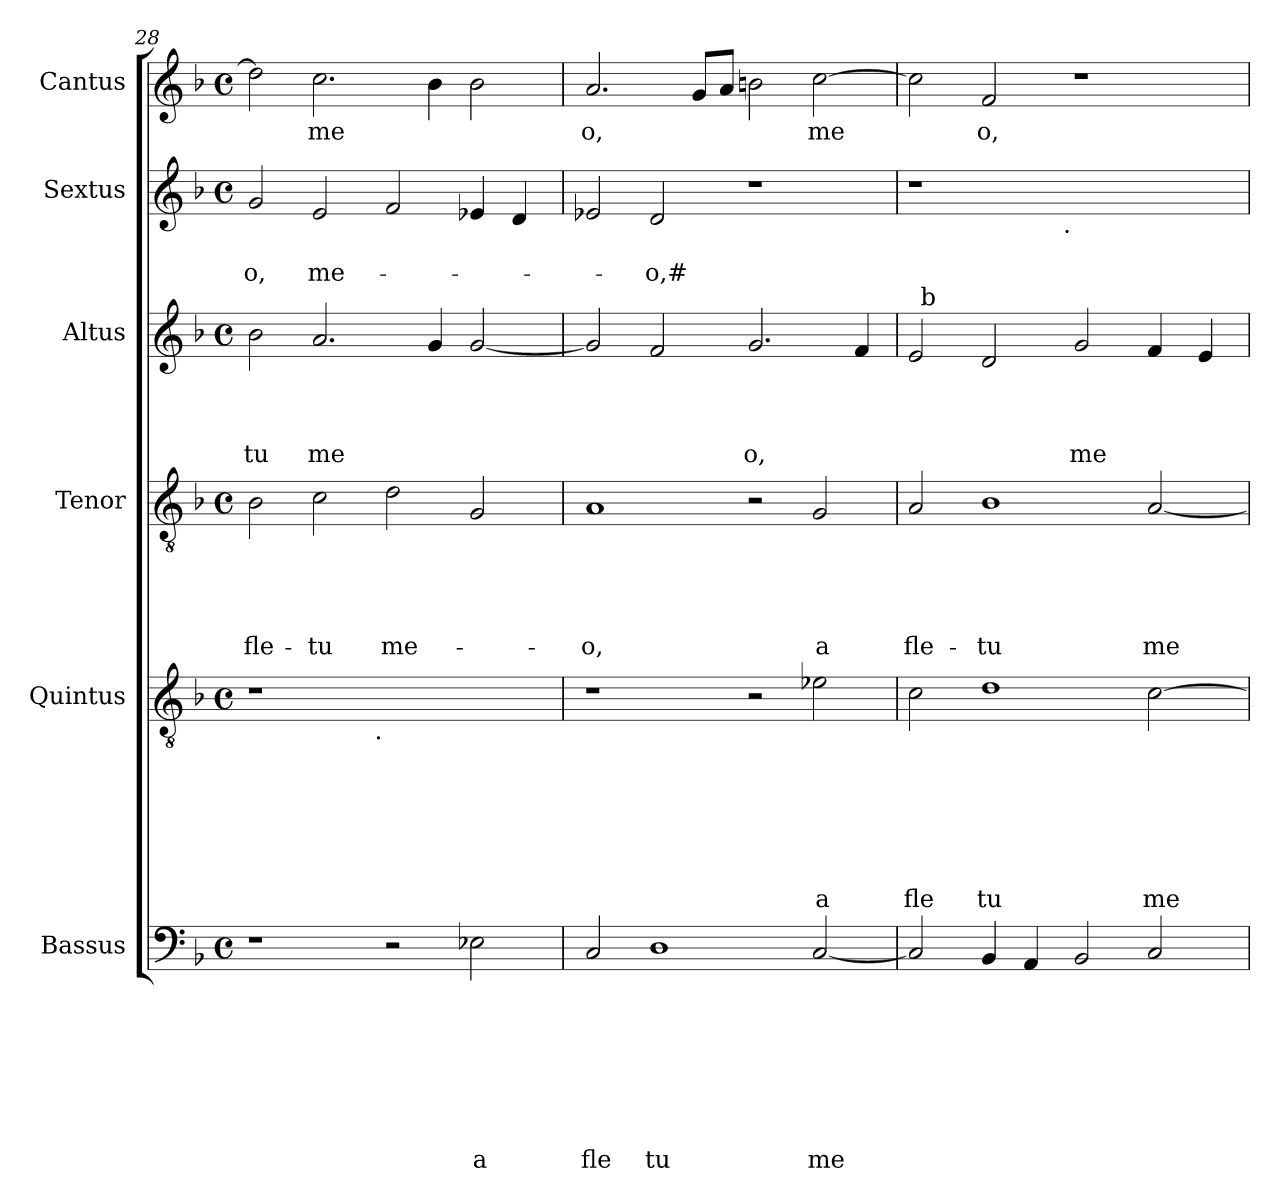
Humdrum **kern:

**kern	**text	**text	**text	**text	**text	**text	**text	**text	**kern	**text	**text	**text	**text	**text	**text	**text	**kern	**text	**text	**text	**text	**text	**kern	**text	**text	**text	**text	**kern	**text	**text	**kern	**text
*part6	*part6	*part6	*part6	*part6	*part6	*part6	*part6	*part6	*part5	*part5	*part5	*part5	*part5	*part5	*part5	*part5	*part4	*part4	*part4	*part4	*part4	*part4	*part3	*part3	*part3	*part3	*part3	*part2	*part2	*part2	*part1	*part1
*staff6	*staff6	*staff6	*staff6	*staff6	*staff6	*staff6	*staff6	*staff6	*staff5	*staff5	*staff5	*staff5	*staff5	*staff5	*staff5	*staff5	*staff4	*staff4	*staff4	*staff4	*staff4	*staff4	*staff3	*staff3	*staff3	*staff3	*staff3	*staff2	*staff2	*staff2	*staff1	*staff1
*I"Bassus	*	*	*	*	*	*	*	*	*I"Quintus	*	*	*	*	*	*	*	*I"Tenor	*	*	*	*	*	*I"Altus	*	*	*	*	*I"Sextus	*	*	*I"Cantus	*
*clefF4	*	*	*	*	*	*	*	*	*clefGv2	*	*	*	*	*	*	*	*clefGv2	*	*	*	*	*	*clefG2	*	*	*	*	*clefG2	*	*	*clefG2	*
*k[b-]	*	*	*	*	*	*	*	*	*k[b-]	*	*	*	*	*	*	*	*k[b-]	*	*	*	*	*	*k[b-]	*	*	*	*	*k[b-]	*	*	*k[b-]	*
*F:	*	*	*	*	*	*	*	*	*F:	*	*	*	*	*	*	*	*F:	*	*	*	*	*	*F:	*	*	*	*	*F:	*	*	*F:	*
*M4/4	*	*	*	*	*	*	*	*	*M4/4	*	*	*	*	*	*	*	*M4/4	*	*	*	*	*	*M4/4	*	*	*	*	*M4/4	*	*	*M4/4	*
*met(c)	*	*	*	*	*	*	*	*	*met(c)	*	*	*	*	*	*	*	*met(c)	*	*	*	*	*	*met(c)	*	*	*	*	*met(c)	*	*	*met(c)	*
=28	=28	=28	=28	=28	=28	=28	=28	=28	=28	=28	=28	=28	=28	=28	=28	=28	=28	=28	=28	=28	=28	=28	=28	=28	=28	=28	=28	=28	=28	=28	=28	=28
!	!	!	!	!	!	!	!	!	!	!	!	!	!	!	!	!	!	!	!	!	!	!LO:LY:b	!	!	!	!	!LO:LY:b	!	!	!LO:LY:b	!	!
*	*	*	*	*	*	*	*	*	*^	*	*	*	*	*	*	*	*	*	*	*	*	*	*	*	*	*	*	*	*	*	*	*
1r	.	.	.	.	.	.	.	.	1r	2ryy	.	.	.	.	.	.	.	2B-\	.	.	.	.	fle-	2b-\	.	.	.	tu	2g/	.	-o,	2dd\]	.
!	!	!	!	!	!	!	!	!	!	!	!	!	!	!	!	!	!	!	!	!	!	!	!LO:LY:b	!	!	!	!	!LO:LY:b	!	!	!LO:LY:b	!	!LO:LY:b
.	.	.	.	.	.	.	.	.	.	4...ryy	.	.	.	.	.	.	.	2c\	.	.	.	.	-tu	2.a/	.	.	.	me	2e/	.	me-	2.cc\	me
!	!	!	!	!	!	!	!	!	!	!LO:TX:b:t=.	!	!	!	!	!	!	!	!	!	!	!	!	!	!	!	!	!	!	!	!	!	!	!
.	.	.	.	.	.	.	.	.	.	1ryy	.	.	.	.	.	.	.	.	.	.	.	.	.	.	.	.	.	.	.	.	.	.	.
!	!	!	!	!	!	!	!	!	!	!	!	!	!	!	!	!	!	!	!	!	!	!	!LO:LY:b	!	!	!	!	!	!	!	!	!	!
2r	.	.	.	.	.	.	.	.	1ryy	.	.	.	.	.	.	.	.	2d\	.	.	.	.	me-	.	.	.	.	.	2f/	.	.	.	.
.	.	.	.	.	.	.	.	.	.	.	.	.	.	.	.	.	.	.	.	.	.	.	.	4g/	.	.	.	.	.	.	.	4b-\	.
!	!	!	!	!	!	!	!	!LO:LY:b	!	!	!	!	!	!	!	!	!	!	!	!	!	!	!	!	!	!	!	!	!	!	!	!	!
2E-X\	.	.	.	.	.	.	.	a	.	.	.	.	.	.	.	.	.	2G/	.	.	.	.	.	[<2g/	.	.	.	.	4e-X/	.	.	2b-\	.
.	.	.	.	.	.	.	.	.	.	.	.	.	.	.	.	.	.	.	.	.	.	.	.	.	.	.	.	.	4d/	.	.	.	.
.	.	.	.	.	.	.	.	.	.	32ryy	.	.	.	.	.	.	.	.	.	.	.	.	.	.	.	.	.	.	.	.	.	.	.
=29	=29	=29	=29	=29	=29	=29	=29	=29	=29	=29	=29	=29	=29	=29	=29	=29	=29	=29	=29	=29	=29	=29	=29	=29	=29	=29	=29	=29	=29	=29	=29	=29	=29
!	!	!	!	!	!	!	!	!LO:LY:b	!	!	!	!	!	!	!	!	!	!	!	!	!	!	!LO:LY:b	!	!	!	!	!	!	!	!	!	!LO:LY:b
*	*	*	*	*	*	*	*	*	*v	*v	*	*	*	*	*	*	*	*	*	*	*	*	*	*	*	*	*	*	*	*	*	*	*
2C/	.	.	.	.	.	.	.	fle	1r	.	.	.	.	.	.	.	1A	.	.	.	.	-o,	2g/]	.	.	.	.	2e-X/	.	.	2.a/	o,
!	!	!	!	!	!	!	!	!LO:LY:b	!	!	!	!	!	!	!	!	!	!	!	!	!	!	!	!	!	!	!	!	!	!LO:LY:b	!	!
1D	.	.	.	.	.	.	.	tu	.	.	.	.	.	.	.	.	.	.	.	.	.	.	2f/	.	.	.	.	2d/	.	-o,#	.	.
.	.	.	.	.	.	.	.	.	.	.	.	.	.	.	.	.	.	.	.	.	.	.	.	.	.	.	.	.	.	.	8g/L	.
.	.	.	.	.	.	.	.	.	.	.	.	.	.	.	.	.	.	.	.	.	.	.	.	.	.	.	.	.	.	.	8a/J	.
!	!	!	!	!	!	!	!	!	!	!	!	!	!	!	!	!	!	!	!	!	!	!	!	!	!	!	!LO:LY:b	!	!	!	!	!
.	.	.	.	.	.	.	.	.	2r	.	.	.	.	.	.	.	2r	.	.	.	.	.	2.g/	.	.	.	o,	1r	.	.	2bn\	.
!	!	!	!	!	!	!	!	!LO:LY:b	!	!	!	!	!	!	!	!LO:LY:b	!	!	!	!	!	!LO:LY:b	!	!	!	!	!	!	!	!	!	!LO:LY:b
[<2C/	.	.	.	.	.	.	.	me	2e-X\	.	.	.	.	.	.	a	2G/	.	.	.	.	a	.	.	.	.	.	.	.	.	[<2cc\	me
.	.	.	.	.	.	.	.	.	.	.	.	.	.	.	.	.	.	.	.	.	.	.	4f/	.	.	.	.	.	.	.	.	.
!!LO:LB:g=z
=30	=30	=30	=30	=30	=30	=30	=30	=30	=30	=30	=30	=30	=30	=30	=30	=30	=30	=30	=30	=30	=30	=30	=30	=30	=30	=30	=30	=30	=30	=30	=30	=30
!	!	!	!	!	!	!	!	!	!	!	!	!	!	!	!	!LO:LY:b	!	!	!	!	!	!LO:LY:b	!	!	!	!	!	!	!	!	!	!
*	*	*	*	*	*	*	*	*	*	*	*	*	*	*	*	*	*	*	*	*	*	*	*^	*	*	*	*	*^	*	*	*	*
2C/]	.	.	.	.	.	.	.	.	2c\	.	.	.	.	.	.	fle	2A/	.	.	.	.	fle-	2e/	32ryy	.	.	.	.	1r	2ryy	.	.	2cc\]	.
!	!	!	!	!	!	!	!	!	!	!	!	!	!	!	!	!	!	!	!	!	!	!	!	!LO:TX:a:t=b	!	!	!	!	!	!	!	!	!	!
.	.	.	.	.	.	.	.	.	.	.	.	.	.	.	.	.	.	.	.	.	.	.	.	1ryy	.	.	.	.	.	.	.	.	.	.
!	!	!	!	!	!	!	!	!	!	!	!	!	!	!	!	!LO:LY:b	!	!	!	!	!	!LO:LY:b	!	!	!	!	!	!	!	!	!	!	!	!LO:LY:b
4BB-/	.	.	.	.	.	.	.	.	1d	.	.	.	.	.	.	tu	1B-	.	.	.	.	-tu	2d/	.	.	.	.	.	.	4...ryy	.	.	2f/	o,
4AA/	.	.	.	.	.	.	.	.	.	.	.	.	.	.	.	.	.	.	.	.	.	.	.	.	.	.	.	.	.	.	.	.	.	.
!	!	!	!	!	!	!	!	!	!	!	!	!	!	!	!	!	!	!	!	!	!	!	!	!	!	!	!	!	!	!LO:TX:b:t=.	!	!	!	!
.	.	.	.	.	.	.	.	.	.	.	.	.	.	.	.	.	.	.	.	.	.	.	.	.	.	.	.	.	.	1ryy	.	.	.	.
!	!	!	!	!	!	!	!	!	!	!	!	!	!	!	!	!	!	!	!	!	!	!	!	!	!	!	!	!LO:LY:b	!	!	!	!	!	!
2BB-/	.	.	.	.	.	.	.	.	.	.	.	.	.	.	.	.	.	.	.	.	.	.	2g/	.	.	.	.	me	1ryy	.	.	.	1r	.
.	.	.	.	.	.	.	.	.	.	.	.	.	.	.	.	.	.	.	.	.	.	.	.	2ryy	.	.	.	.	.	.	.	.	.	.
!	!	!	!	!	!	!	!	!	!	!	!	!	!	!	!	!LO:LY:b	!	!	!	!	!	!LO:LY:b	!	!	!	!	!	!	!	!	!	!	!	!
2C/	.	.	.	.	.	.	.	.	[>2c\	.	.	.	.	.	.	me	[<2A/	.	.	.	.	me-	4f/	.	.	.	.	.	.	.	.	.	.	.
.	.	.	.	.	.	.	.	.	.	.	.	.	.	.	.	.	.	.	.	.	.	.	.	4...ryy	.	.	.	.	.	.	.	.	.	.
.	.	.	.	.	.	.	.	.	.	.	.	.	.	.	.	.	.	.	.	.	.	.	4e/	.	.	.	.	.	.	.	.	.	.	.
.	.	.	.	.	.	.	.	.	.	.	.	.	.	.	.	.	.	.	.	.	.	.	.	.	.	.	.	.	.	32ryy	.	.	.	.
*	*	*	*	*	*	*	*	*	*	*	*	*	*	*	*	*	*	*	*	*	*	*	*v	*v	*	*	*	*	*	*	*	*	*	*
*	*	*	*	*	*	*	*	*	*	*	*	*	*	*	*	*	*	*	*	*	*	*	*	*	*	*	*	*v	*v	*	*	*	*
=	=	=	=	=	=	=	=	=	=	=	=	=	=	=	=	=	=	=	=	=	=	=	=	=	=	=	=	=	=	=	=	=
*-	*-	*-	*-	*-	*-	*-	*-	*-	*-	*-	*-	*-	*-	*-	*-	*-	*-	*-	*-	*-	*-	*-	*-	*-	*-	*-	*-	*-	*-	*-	*-	*-
